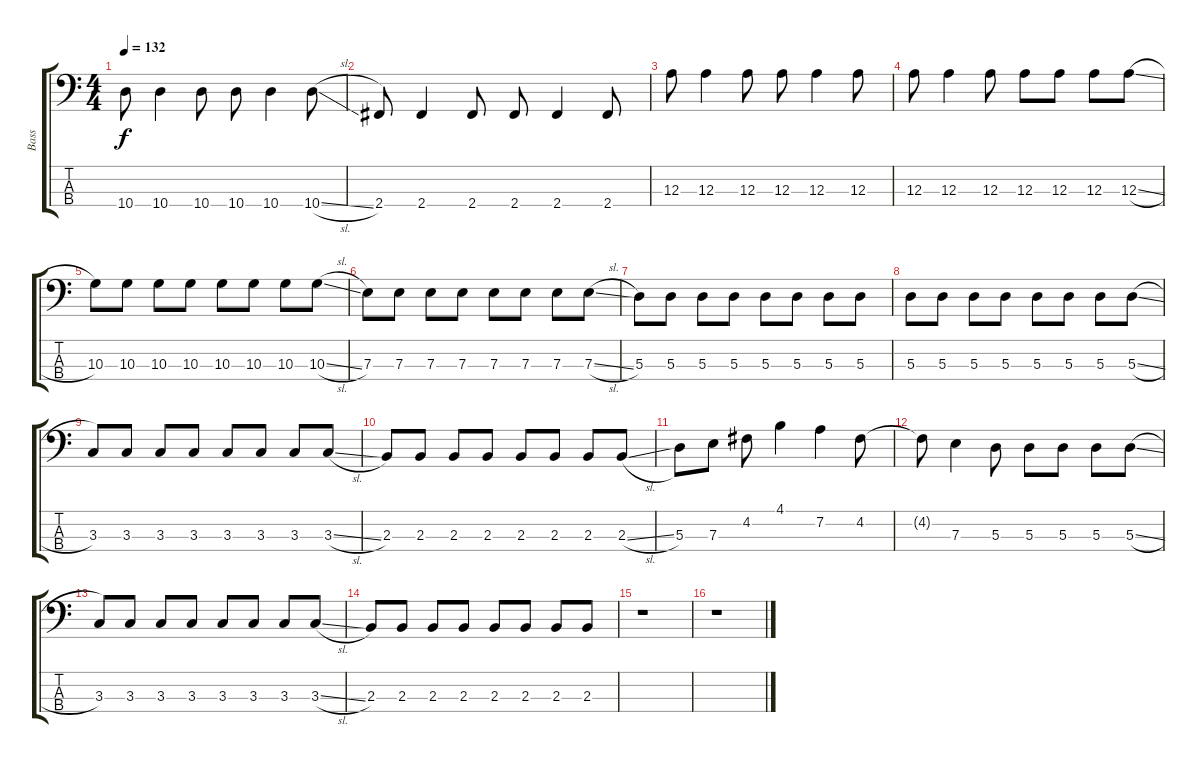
\track ("Bass" "Bass") {instrument electricbassfinger}
\staff {score tabs}
\tuning (G2 D2 A1 E1) {hide}
\ts (4 4)
\tempo 132
\clef f4
\ks c
10.4.8{dy f} 10.4.4 10.4.8 10.4.8 10.4.4 10.4{sl}.8 |
2.4.8 2.4.4 2.4.8 2.4.8 2.4.4 2.4.8 |
12.3.8 12.3.4 12.3.8 12.3.8 12.3.4 12.3.8 |
12.3.8 12.3.4 12.3.8 12.3.8 12.3.8 12.3.8 12.3{sl}.8 |
10.3.8 10.3.8 10.3.8 10.3.8 10.3.8 10.3.8 10.3.8 10.3{sl}.8 |
7.3.8 7.3.8 7.3.8 7.3.8 7.3.8 7.3.8 7.3.8 7.3{sl}.8 |
5.3.8 5.3.8 5.3.8 5.3.8 5.3.8 5.3.8 5.3.8 5.3.8 |
5.3.8 5.3.8 5.3.8 5.3.8 5.3.8 5.3.8 5.3.8 5.3{sl}.8 |
3.3.8 3.3.8 3.3.8 3.3.8 3.3.8 3.3.8 3.3.8 3.3{sl}.8 |
2.3.8 2.3.8 2.3.8 2.3.8 2.3.8 2.3.8 2.3.8 2.3{sl}.8 |
5.3.8 7.3.8 4.2.8 4.1.4 7.2.4 4.2.8 |
4.2{t}.8 7.3.4 5.3.8 5.3.8 5.3.8 5.3.8 5.3{sl}.8 |
3.3.8 3.3.8 3.3.8 3.3.8 3.3.8 3.3.8 3.3.8 3.3{sl}.8 |
2.3.8 2.3.8 2.3.8 2.3.8 2.3.8 2.3.8 2.3.8 2.3.8 |
r.1 |
r.1
